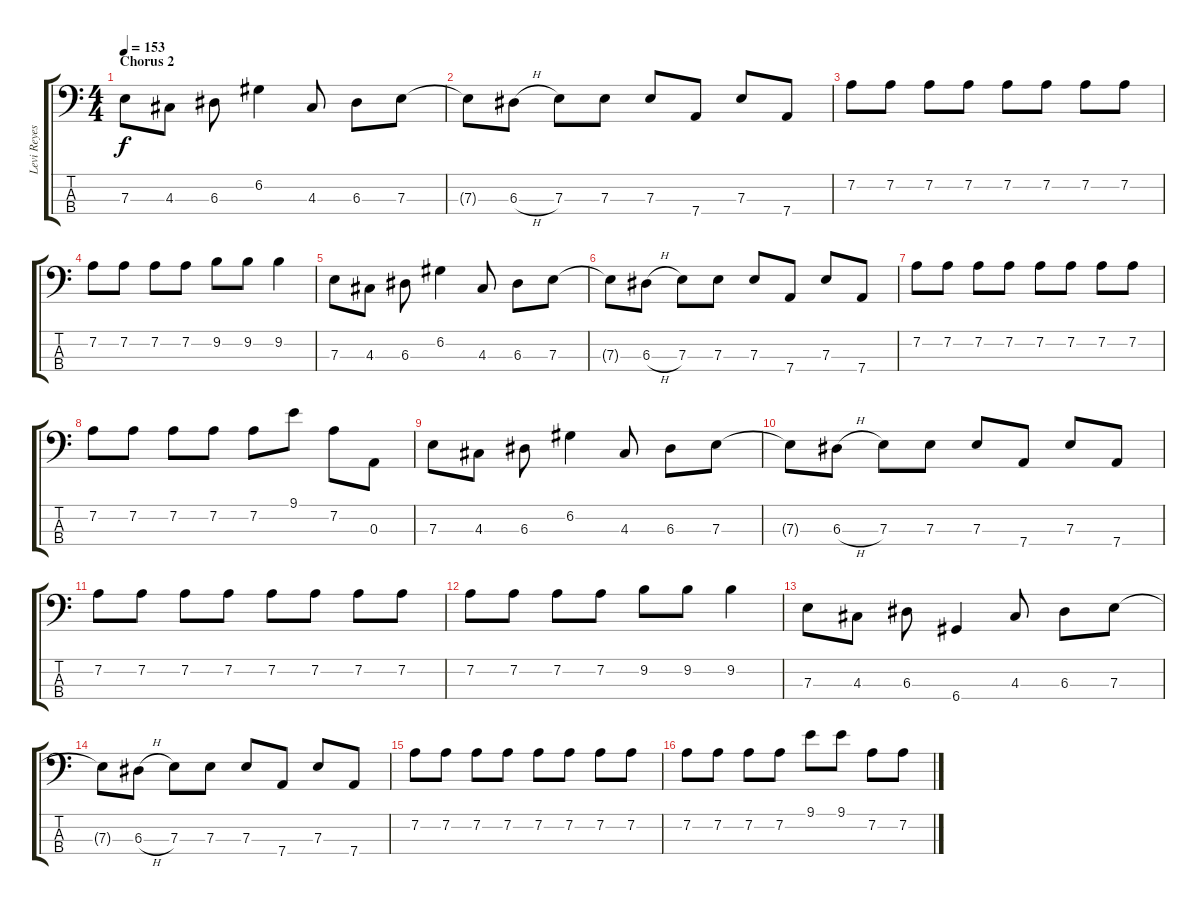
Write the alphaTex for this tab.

\track ("Levi Reyes" "Levi Reyes") {instrument electricbassfinger}
\staff {score tabs}
\tuning (G2 D2 A1 D1) {hide}
\ts (4 4)
\section ("" "Chorus 2")
\tempo 153
\clef f4
\ks c
7.3.8{dy f} 4.3.8 6.3.8 6.2.4 4.3.8 6.3.8 7.3.8 |
7.3{t}.8 6.3{h}.8 7.3.8 7.3.8 7.3.8 7.4.8 7.3.8 7.4.8 |
7.2.8 7.2.8 7.2.8 7.2.8 7.2.8 7.2.8 7.2.8 7.2.8 |
7.2.8 7.2.8 7.2.8 7.2.8 9.2.8 9.2.8 9.2.4 |
7.3.8 4.3.8 6.3.8 6.2.4 4.3.8 6.3.8 7.3.8 |
7.3{t}.8 6.3{h}.8 7.3.8 7.3.8 7.3.8 7.4.8 7.3.8 7.4.8 |
7.2.8 7.2.8 7.2.8 7.2.8 7.2.8 7.2.8 7.2.8 7.2.8 |
7.2.8 7.2.8 7.2.8 7.2.8 7.2.8 9.1.8 7.2.8 0.3.8 |
7.3.8 4.3.8 6.3.8 6.2.4 4.3.8 6.3.8 7.3.8 |
7.3{t}.8 6.3{h}.8 7.3.8 7.3.8 7.3.8 7.4.8 7.3.8 7.4.8 |
7.2.8 7.2.8 7.2.8 7.2.8 7.2.8 7.2.8 7.2.8 7.2.8 |
7.2.8 7.2.8 7.2.8 7.2.8 9.2.8 9.2.8 9.2.4 |
7.3.8 4.3.8 6.3.8 6.4.4 4.3.8 6.3.8 7.3.8 |
7.3{t}.8 6.3{h}.8 7.3.8 7.3.8 7.3.8 7.4.8 7.3.8 7.4.8 |
7.2.8 7.2.8 7.2.8 7.2.8 7.2.8 7.2.8 7.2.8 7.2.8 |
7.2.8 7.2.8 7.2.8 7.2.8 9.1.8 9.1.8 7.2.8 7.2.8
